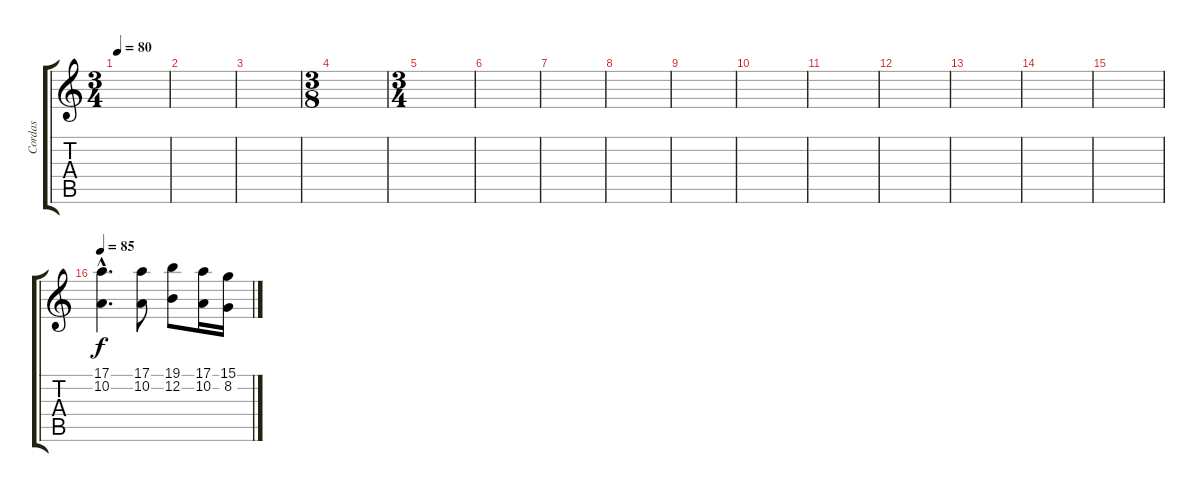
\track ("Cordas" "Cordas") {instrument stringensemble1}
\staff {score tabs}
\tuning (E4 B3 G3 D3 A2 E2) {hide}
\ts (3 4)
\tempo 80
\clef g2
\ks c
|
|
|
\ts (3 8)
|
\ts (3 4)
|
|
|
|
|
|
|
|
|
|
|
\tempo 85
(17.1{hac} 10.2{hac}).4{d} (17.1 10.2).8 (19.1 12.2).8 (17.1 10.2).16 (15.1 8.2).16
